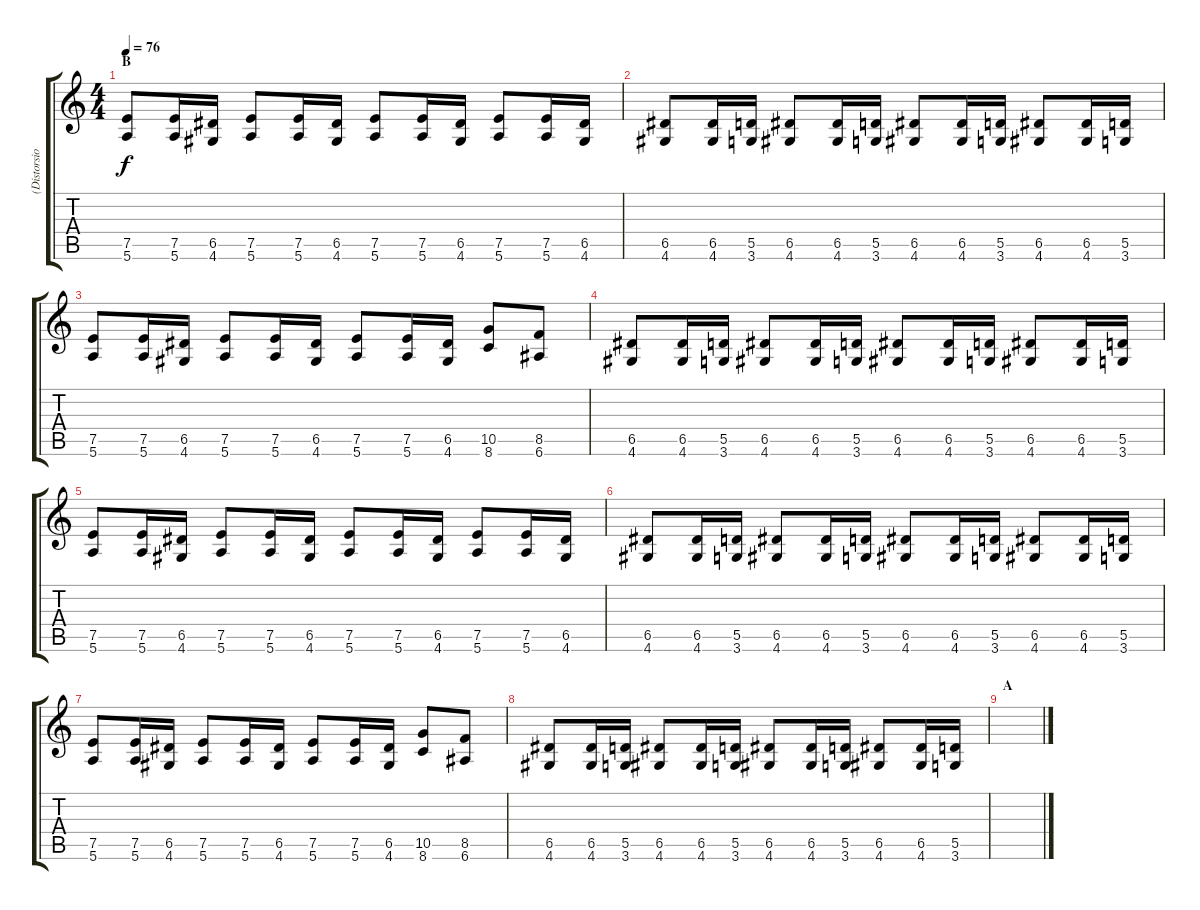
\track ("(Distorsion)" "(Distorsio") {instrument distortionguitar}
\staff {score tabs}
\tuning (E4 B3 G3 D3 A2 E2) {hide}
\ts (4 4)
\section ("" "B")
\tempo 76
\clef g2
\ks c
(7.5 5.6).8{dy f} (7.5 5.6).16 (6.5 4.6).16 (7.5 5.6).8 (7.5 5.6).16 (6.5 4.6).16 (7.5 5.6).8 (7.5 5.6).16 (6.5 4.6).16 (7.5 5.6).8 (7.5 5.6).16 (6.5 4.6).16 |
(6.5 4.6).8 (6.5 4.6).16 (5.5 3.6).16 (6.5 4.6).8 (6.5 4.6).16 (5.5 3.6).16 (6.5 4.6).8 (6.5 4.6).16 (5.5 3.6).16 (6.5 4.6).8 (6.5 4.6).16 (5.5 3.6).16 |
(7.5 5.6).8 (7.5 5.6).16 (6.5 4.6).16 (7.5 5.6).8 (7.5 5.6).16 (6.5 4.6).16 (7.5 5.6).8 (7.5 5.6).16 (6.5 4.6).16 (10.5 8.6).8 (8.5 6.6).8 |
(6.5 4.6).8 (6.5 4.6).16 (5.5 3.6).16 (6.5 4.6).8 (6.5 4.6).16 (5.5 3.6).16 (6.5 4.6).8 (6.5 4.6).16 (5.5 3.6).16 (6.5 4.6).8 (6.5 4.6).16 (5.5 3.6).16 |
(7.5 5.6).8 (7.5 5.6).16 (6.5 4.6).16 (7.5 5.6).8 (7.5 5.6).16 (6.5 4.6).16 (7.5 5.6).8 (7.5 5.6).16 (6.5 4.6).16 (7.5 5.6).8 (7.5 5.6).16 (6.5 4.6).16 |
(6.5 4.6).8 (6.5 4.6).16 (5.5 3.6).16 (6.5 4.6).8 (6.5 4.6).16 (5.5 3.6).16 (6.5 4.6).8 (6.5 4.6).16 (5.5 3.6).16 (6.5 4.6).8 (6.5 4.6).16 (5.5 3.6).16 |
(7.5 5.6).8 (7.5 5.6).16 (6.5 4.6).16 (7.5 5.6).8 (7.5 5.6).16 (6.5 4.6).16 (7.5 5.6).8 (7.5 5.6).16 (6.5 4.6).16 (10.5 8.6).8 (8.5 6.6).8 |
(6.5 4.6).8 (6.5 4.6).16 (5.5 3.6).16 (6.5 4.6).8 (6.5 4.6).16 (5.5 3.6).16 (6.5 4.6).8 (6.5 4.6).16 (5.5 3.6).16 (6.5 4.6).8 (6.5 4.6).16 (5.5 3.6).16 |
\section ("" "A")
